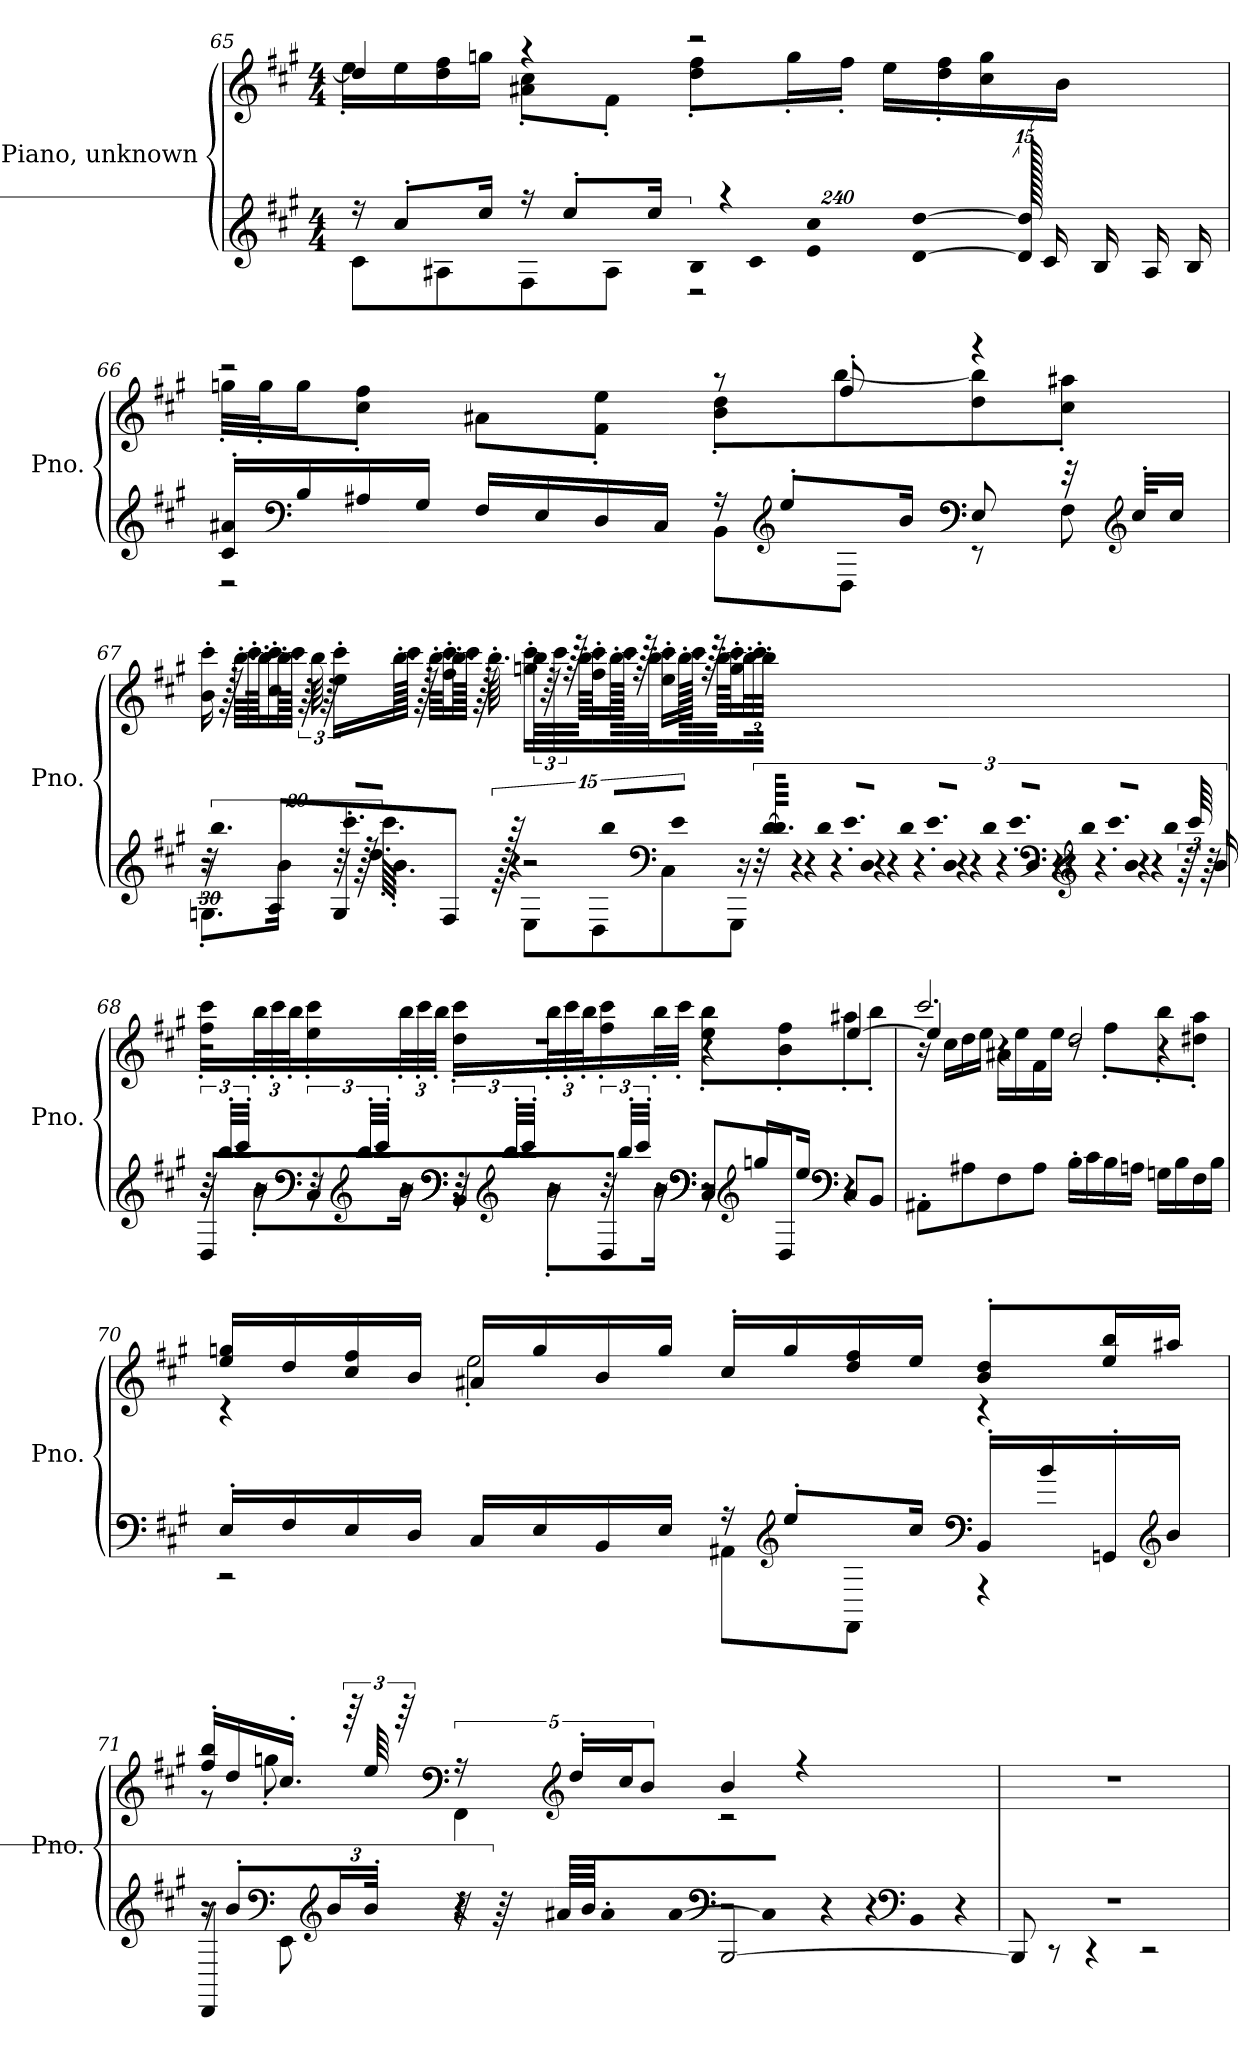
**kern	**kern
*part1	*part1
*staff2	*staff1
*I"Piano, unknown	*
*I'Pno.	*
*clefG2	*clefG2
*k[f#c#g#]	*k[f#c#g#]
*M4/4	*M4/4
=65	=65
*^	*^
16r	8c#\L	4dd/]	16ee'\LL
8cc#'/L	.	.	16ee\
.	8A#X\	.	16dd\ 16ff#\
16ee/Jk	.	.	16ggn\JJ
16r	8F#\	4r	8a#X\' 8cc#\'L
8ee'/L	.	.	.
.	8A#\J	.	8f#'\J
16ee/Jk	.	.	.
!LO:N:vis=32	!	!	!
640%23B/	2r	2r	8dd\' 8ff#\'L
!LO:N:vis=32	!	!	!
640%23r	.	.	.
!LO:N:vis=16	!	!	!
1920%137c#/LL	.	.	.
.	.	.	16gg'\L
!LO:N:vis=32	!	!	!
640%23e/ 640%23cc#/K	.	.	.
[240%17d/ [240%17dd/J	.	.	.
.	.	.	16ff#'\JJ
1920d/] 1920dd/]	.	.	16ee\LL
16c#/LL	.	.	.
.	.	.	16dd\' 16ff#\'
16B/	.	.	.
.	.	.	16cc#\ 16gg\
16A#/	.	.	.
.	.	.	16b\JJ
16B/JJ	.	.	.
.	1920ryy	1920ryy	1920ryy
!!LO:LB:g=z	!!
=66	=66	=66	=66
16c#/' 16a#X/'LL	2r	2r	32ggn'\LLL
.	.	.	32gg'\J
*clefF4	*	*	*
16B/	.	.	16gg\J
16A#X/	.	.	8cc#\' 8ff#\'J
16G#/JJ	.	.	.
16F#/LL	.	.	8a#X\L
16E/	.	.	.
16D/	.	.	8f#\' 8ee\'J
16C#/JJ	.	.	.
16r	8BB\L	8r	8b\' 8dd\'L
*clefG2	*	*	*
8ee'/L	.	.	.
.	8D\J	8ff#'/	[8bb\
16b/Jk	.	.	.
*clefF4	*	*	*
8E/	8r	4r	8dd\ 8bb\]
32r	8F#\	.	8cc#\' 8aa#X\'J
*clefG2	*	*	*
32cc#'/KLL	.	.	.
16cc#/JJ	.	.	.
*v	*v	*	*
*	*v	*v
!!LO:PB:g=z
=67	=67
!LO:N:vis=64	!
*^	*
*	*^	*
960%17r	8.Gn'\L	8r	16b\' 16ccc#\'
!LO:N:vis=64.	!	!	!
640%17bb/	.	.	.
1920ryy	.	.	.
!LO:N:vis=64.	!	!	!
640%17ccc#'/KLLL	.	.	.
.	.	.	128r
.	.	.	64.bb'\LLLL
!LO:N:vis=32.	!	!	!
1920%103dd/JJJ	.	.	.
.	.	.	64.ccc#'\
.	.	.	128bb\JJK
1920r	.	8A/L	16cc#\' 16ccc#\'
640%13r	.	.	.
48bb/LLL	.	.	.
48ccc#/JJJ	.	.	.
16r	16b\Jk	.	64.bb'\LL
.	.	.	128ccc#\JJJJk
.	.	.	96r
.	.	.	96bb\
.	.	.	96r
48r	32r	8G/	16ee\' 16ccc#\'LL
[96bb/KKLL	.	.	.
16.bb/JJ]	128r	.	.
.	64.ccc#'\KKKL	.	.
.	8.b'\J	.	64.bb'\LL
.	.	.	128ccc#\JJJJk
.	.	.	128r
.	.	.	64.bb'\KKLL
64r	.	8F#/J	16ff#\' 16ccc#\'
128r	.	.	.
128bb/	.	.	.
128r	.	.	.
64.ccc#'/KKLL	.	.	.
16b/JJ	.	.	64.bb'\LL
.	.	.	128ccc#\JJJJk
.	.	.	128r
.	.	.	64.bb'\
64r	8E\L	2r	16ggn\' 16ccc#\'LL
128r	.	.	.
128bb/	.	.	.
128r	.	.	.
64.ccc#'/KKLL	.	.	.
16b/JJ	.	.	96bb\JJkk
.	.	.	96r
.	.	.	96ccc#\
.	.	.	128r
.	.	.	64.bb'\KKLL
64r	8D\	.	16ff#\' 16ccc#\'
128r	.	.	.
128bb/	.	.	.
128r	.	.	.
64.ccc#'/KKLL	.	.	.
16b/JJ	.	.	64.bb'\LL
.	.	.	128ccc#\JJJJk
.	.	.	128r
.	.	.	64.bb'\
*clefF4	*	*	*
64r	8C#\	.	16ee\' 16ccc#\'LL
128r	.	.	.
*clefG2	*	*	*
128bb/	.	.	.
128r	.	.	.
64.ccc#'/KKLL	.	.	.
16b/JJ	.	.	64.bb'\LL
.	.	.	128ccc#\JJJJk
.	.	.	128r
.	.	.	64.bb'\KKLL
64r	8E\J	.	16gg\' 16ccc#\'
128r	.	.	.
128bb/	.	.	.
96r	.	.	.
96ccc#/	.	.	.
96r	.	.	.
*	*	*	*Xbrackettup
16b/	.	.	48bb'\L
.	.	.	48ccc#'\
.	.	.	48bb'\JJJ
!!LO:LB:g=z
=68	=68	=68	=68
*	*	*	*^
*	*	*	*	*^
48r	16r	8D/L	1r	16ff#\' 16ccc#\'LL	2r
48bb'/LLL	.	.	.	.	.
48ccc#'/JJJ	.	.	.	.	.
16r	8b'\L	.	.	48bb'\L	.
.	.	.	.	48ccc#'\	.
.	.	.	.	48bb'\J	.
*clefF4	*	*	*	*	*
48r	.	8C#/	.	16ee\' 16ccc#\'	.
*clefG2	*	*	*	*	*
48bb'/LLL	.	.	.	.	.
48ccc#'/JJJ	.	.	.	.	.
16r	16b\Jk	.	.	48bb'\L	.
.	.	.	.	48ccc#'\	.
.	.	.	.	48bb'\JJJ	.
*clefF4	*	*	*	*	*
48r	16r	8BB/	.	16dd\' 16ccc#\'LL	.
*clefG2	*	*	*	*	*
48bb'/LLL	.	.	.	.	.
48ccc#'/JJJ	.	.	.	.	.
16r	8b'\L	.	.	48bb'\L	.
.	.	.	.	48ccc#'\	.
.	.	.	.	48bb'\J	.
48r	.	8D/J	.	16ff#\' 16ccc#\'	.
48bb'/LLL	.	.	.	.	.
48ccc#'/JJJ	.	.	.	.	.
16r	16b\Jk	.	.	32bb'\L	.
.	.	.	.	32ccc#'\JJJ	.
*clefF4	*	*	*	*	*
16r	2r	8C#/L	.	8ee\' 8bb\'L	4r
*clefG2	*	*	*	*	*
8ggn'/L	.	.	.	.	.
.	.	8D/J	.	8b\' 8ff#\'	.
16ee/Jk	.	.	.	.	.
*clefF4	*	*	*	*	*
8C#/L	.	4r	.	8aa#X'\	[4ee/
8BB/J	.	.	.	8bb'\J	.
*v	*v	*v	*	*	*
!!LO:LB:g=z	!!	!!
=69	=69	=69	=69
8AA#X'\L	2.ccc#/	16r	4ee/]
.	.	16cc#\LL	.
8A#X\	.	16dd\	.
.	.	16ee\JJ	.
8F#\	.	16a#X\LL	4r
.	.	16ee\	.
8A#\J	.	16f#\	.
.	.	16ee\JJ	.
16B'\LL	.	8r	2dd/
16c#\	.	.	.
16B\	.	8ff#'\L	.
16An\JJ	.	.	.
16Gn\LL	4r	8bb'\	.
16B\	.	.	.
16F#\	.	8dd#X\' 8aa\'J	.
16B\JJ	.	.	.
*	*	*v	*v
=70	=70	=70
*^	*	*
16E'/LL	2r	16ee/ 16ggn/LL	4r
16F#/	.	16dd/	.
16E/	.	16cc#/ 16ff#/	.
16D/JJ	.	16b/JJ	.
16C#/LL	.	16a#X/LL	2ee'\
16E/	.	16gg/	.
16BB/	.	16b/	.
16E/JJ	.	16gg/JJ	.
16r	8AA#X\L	16cc#'/LL	.
*clefG2	*	*	*
8ee'/L	.	16gg/	.
.	8FF#\J	16dd/ 16ff#/	.
16cc#/Jk	.	16ee/JJ	.
*clefF4	*	*	*
16BB'/LL	4r	8b/' 8dd/'L	4r
16b/	.	.	.
16GGn'/	.	16ee/ 16bb/L	.
*clefG2	*	*	*
16b/JJ	.	16aa#X/JJ	.
!!LO:LB:g=z	!!
=71	=71	=71	=71
*	*^	*	*
16r	8r	4DD'/	16ff#/' 16bb/'LL	8r
8b'/L	.	.	16dd/	.
*clefF4	*	*	*	*
.	8EE\	.	16.cc#'/JJ	8ggn'\
*clefG2	*	*	*	*
*Xbrackettup	*	*	*	*
24b/L	.	.	.	.
*	*	*	*brackettup	*
.	.	.	96r	.
48b'/JJk	.	.	96ee/	.
.	.	.	96r	.
*	*	*	*clefF4	*
32r	4r	4r	20r	4FF#\
*brackettup	*	*	*	*
96r	.	.	.	.
96a#X/LLLL	.	.	.	.
*	*	*	*clefG2	*
.	.	.	20dd'/LL	.
96b/J	.	.	.	.
32a#'/	.	.	.	.
[32a#/	.	.	.	.
.	.	.	20cc#/J	.
32a#/JJJ]	.	.	.	.
.	.	.	10b/J	.
32r	.	.	.	.
16r	.	.	.	.
*clefF4	*	*	*	*
4BB/	2r	[2BBB/	4b/	2r
4r	.	.	4r	.
*	*v	*v	*	*
*	*	*v	*v
=72	=72	=72
1r	8BBB/]	1r
.	8r	.
.	4r	.
.	2r	.
*v	*v	*
=	=
*-	*-
